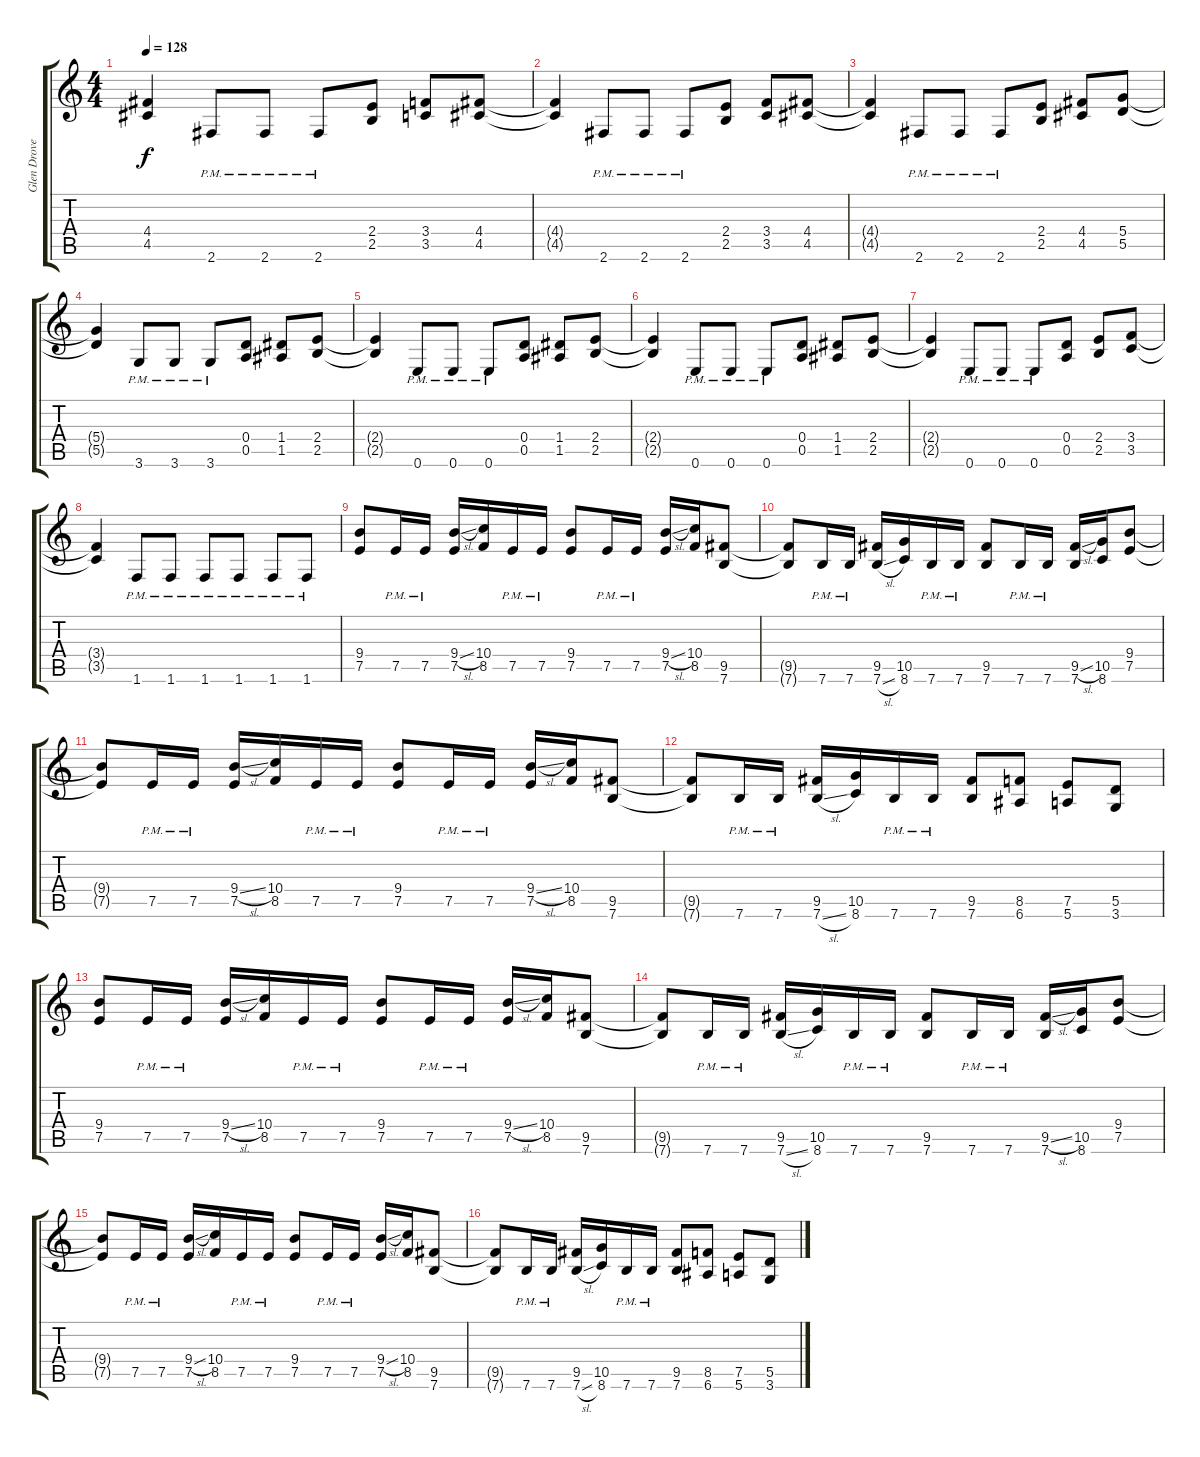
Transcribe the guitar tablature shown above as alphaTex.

\track ("Glen Drover" "Glen Drove") {instrument overdrivenguitar}
\staff {score tabs}
\tuning (E4 B3 G3 D3 A2 E2) {hide}
\ts (4 4)
\tempo 128
\clef g2
\ks c
(4.4{t} 4.5{t}).4{dy f} 2.6{pm}.8 2.6{pm}.8 2.6{pm}.8 (2.4 2.5).8 (3.4 3.5).8 (4.4 4.5).8 |
(4.4{t} 4.5{t}).4 2.6{pm}.8 2.6{pm}.8 2.6{pm}.8 (2.4 2.5).8 (3.4 3.5).8 (4.4 4.5).8 |
(4.4{t} 4.5{t}).4 2.6{pm}.8 2.6{pm}.8 2.6{pm}.8 (2.4 2.5).8 (4.4 4.5).8 (5.4 5.5).8 |
(5.4{t} 5.5{t}).4 3.6{pm}.8 3.6{pm}.8 3.6{pm}.8 (0.4 0.5).8 (1.4 1.5).8 (2.4 2.5).8 |
(2.4{t} 2.5{t}).4 0.6{pm}.8 0.6{pm}.8 0.6{pm}.8 (0.4 0.5).8 (1.4 1.5).8 (2.4 2.5).8 |
(2.4{t} 2.5{t}).4 0.6{pm}.8 0.6{pm}.8 0.6{pm}.8 (0.4 0.5).8 (1.4 1.5).8 (2.4 2.5).8 |
(2.4{t} 2.5{t}).4 0.6{pm}.8 0.6{pm}.8 0.6{pm}.8 (0.4 0.5).8 (2.4 2.5).8 (3.4 3.5).8 |
(3.4{t} 3.5{t}).4 1.6{pm}.8 1.6{pm}.8 1.6{pm}.8 1.6{pm}.8 1.6{pm}.8 1.6{pm}.8 |
(9.4 7.5).8 7.5{pm}.16 7.5{pm}.16 (9.4{sl} 7.5).16 (10.4 8.5).16 7.5{pm}.16 7.5{pm}.16 (9.4 7.5).8 7.5{pm}.16 7.5{pm}.16 (9.4{sl} 7.5).16 (10.4 8.5).16 (9.5 7.6).8 |
(9.5{t} 7.6{t}).8 7.6{pm}.16 7.6{pm}.16 (9.5 7.6{sl}).16 (10.5 8.6).16 7.6{pm}.16 7.6{pm}.16 (9.5 7.6).8 7.6{pm}.16 7.6{pm}.16 (9.5{sl} 7.6).16 (10.5 8.6).16 (9.4 7.5).8 |
(9.4{t} 7.5{t}).8 7.5{pm}.16 7.5{pm}.16 (9.4{sl} 7.5).16 (10.4 8.5).16 7.5{pm}.16 7.5{pm}.16 (9.4 7.5).8 7.5{pm}.16 7.5{pm}.16 (9.4{sl} 7.5).16 (10.4 8.5).16 (9.5 7.6).8 |
(9.5{t} 7.6{t}).8 7.6{pm}.16 7.6{pm}.16 (9.5 7.6{sl}).16 (10.5 8.6).16 7.6{pm}.16 7.6{pm}.16 (9.5 7.6).8 (8.5 6.6).8 (7.5 5.6).8 (5.5 3.6).8 |
(9.4 7.5).8 7.5{pm}.16 7.5{pm}.16 (9.4{sl} 7.5).16 (10.4 8.5).16 7.5{pm}.16 7.5{pm}.16 (9.4 7.5).8 7.5{pm}.16 7.5{pm}.16 (9.4{sl} 7.5).16 (10.4 8.5).16 (9.5 7.6).8 |
(9.5{t} 7.6{t}).8 7.6{pm}.16 7.6{pm}.16 (9.5 7.6{sl}).16 (10.5 8.6).16 7.6{pm}.16 7.6{pm}.16 (9.5 7.6).8 7.6{pm}.16 7.6{pm}.16 (9.5{sl} 7.6).16 (10.5 8.6).16 (9.4 7.5).8 |
(9.4{t} 7.5{t}).8 7.5{pm}.16 7.5{pm}.16 (9.4{sl} 7.5).16 (10.4 8.5).16 7.5{pm}.16 7.5{pm}.16 (9.4 7.5).8 7.5{pm}.16 7.5{pm}.16 (9.4{sl} 7.5).16 (10.4 8.5).16 (9.5 7.6).8 |
(9.5{t} 7.6{t}).8 7.6{pm}.16 7.6{pm}.16 (9.5 7.6{sl}).16 (10.5 8.6).16 7.6{pm}.16 7.6{pm}.16 (9.5 7.6).8 (8.5 6.6).8 (7.5 5.6).8 (5.5 3.6).8
